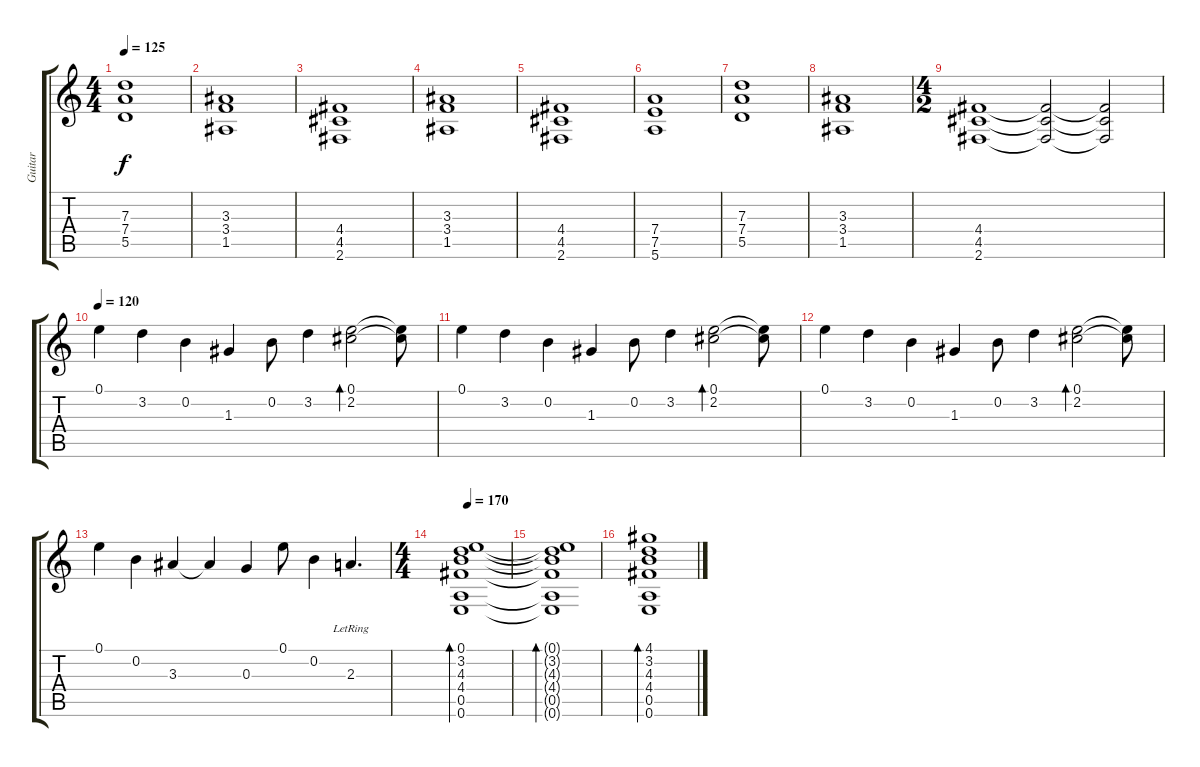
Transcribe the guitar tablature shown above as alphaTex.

\track ("Guitar" "Guitar") {instrument overdrivenguitar}
\staff {score tabs}
\tuning (E4 B3 G3 D3 A2 E2) {hide}
\ts (4 4)
\tempo 125
\clef g2
\ks c
(7.3 7.4 5.5).1{dy f} |
(3.3 3.4 1.5).1 |
(4.4 4.5 2.6).1 |
(3.3 3.4 1.5).1 |
(4.4 4.5 2.6).1 |
(7.4 7.5 5.6).1 |
(7.3 7.4 5.5).1 |
(3.3 3.4 1.5).1 |
\ts (4 2)
(4.4 4.5 2.6).1 (4.4{t} 4.5{t} 2.6{t}).2 (4.4{t} 4.5{t} 2.6{t}).2 |
\tempo 120
0.1.4{volume 12 instrument electricguitarclean} 3.2.4 0.2.4 1.3.4 0.2.8 3.2.4 (0.1 2.2).2{bd 120} (0.1{t} 2.2{t}).8 |
0.1.4{instrument electricguitarclean} 3.2.4 0.2.4 1.3.4 0.2.8 3.2.4 (0.1 2.2).2{bd 60} (0.1{t} 2.2{t}).8 |
0.1.4{instrument electricguitarclean} 3.2.4 0.2.4 1.3.4 0.2.8 3.2.4 (0.1 2.2).2{bd 120} (0.1{t} 2.2{t}).8 |
0.1.4 0.2.4 3.3.4 3.3{t}.4 0.3.4 0.1.8 0.2.4 2.3{lr}.4{d} |
\ts (4 4)
\tempo 170
(0.1 3.2 4.3 4.4 0.5 0.6).1{bd 120} |
(0.1{t} 3.2{t} 4.3{t} 4.4{t} 0.5{t} 0.6{t}).1{bd 120} |
(4.1 3.2 4.3 4.4 0.5 0.6).1{bd 120}
